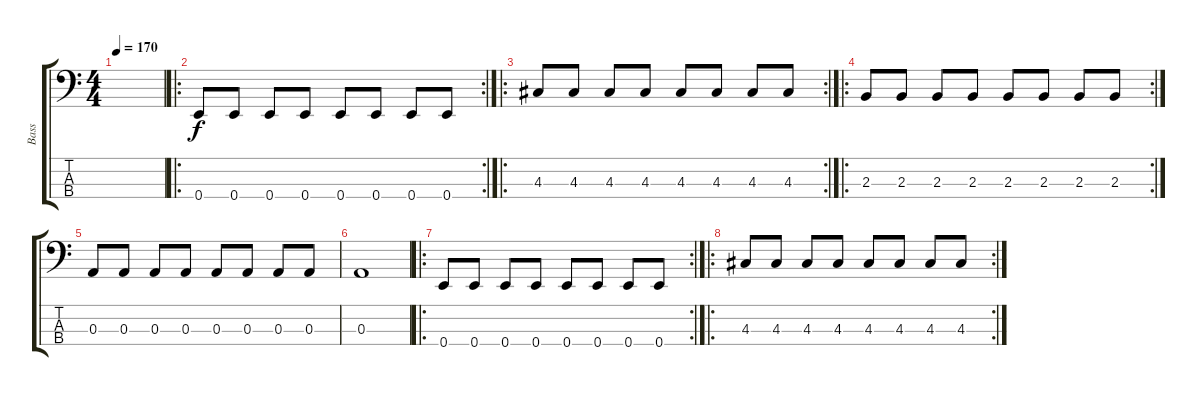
\track ("Bass" "Bass") {instrument electricbasspick}
\staff {score tabs}
\tuning (G2 D2 A1 E1) {hide}
\ts (4 4)
\tempo 170
\clef f4
\ks c
|
\ro
\rc 2
0.4.8 0.4.8 0.4.8 0.4.8 0.4.8 0.4.8 0.4.8 0.4.8 |
\ro
\rc 2
4.3.8 4.3.8 4.3.8 4.3.8 4.3.8 4.3.8 4.3.8 4.3.8 |
\ro
\rc 2
2.3.8 2.3.8 2.3.8 2.3.8 2.3.8 2.3.8 2.3.8 2.3.8 |
0.3.8 0.3.8 0.3.8 0.3.8 0.3.8 0.3.8 0.3.8 0.3.8 |
0.3.1 |
\ro
\rc 2
0.4.8 0.4.8 0.4.8 0.4.8 0.4.8 0.4.8 0.4.8 0.4.8 |
\ro
\rc 2
4.3.8 4.3.8 4.3.8 4.3.8 4.3.8 4.3.8 4.3.8 4.3.8
